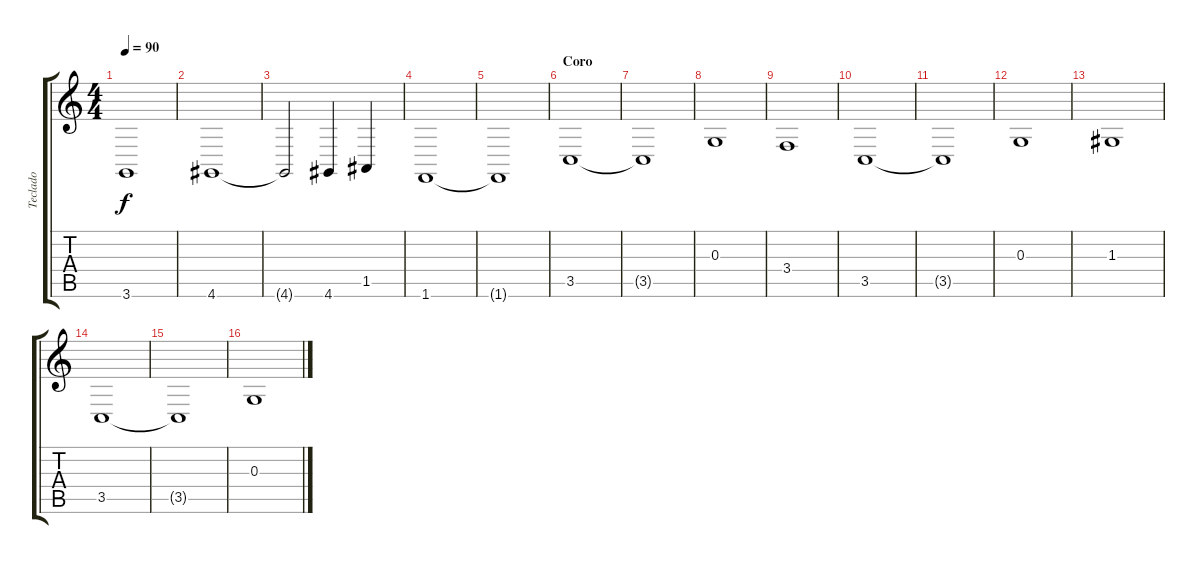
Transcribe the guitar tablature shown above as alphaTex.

\track ("Teclado" "Teclado") {instrument cello}
\staff {score tabs}
\tuning (E4 B3 G3 D3 A2 E2) {hide}
\ts (4 4)
\tempo 90
\clef g2
\ks c
3.6.1{dy f} |
4.6.1 |
4.6{t}.2 4.6.4 1.5.4 |
1.6.1 |
1.6{t}.1 |
\section ("" "Coro")
3.5.1 |
3.5{t}.1 |
0.3.1 |
3.4.1 |
3.5.1 |
3.5{t}.1 |
0.3.1 |
1.3.1 |
3.5.1 |
3.5{t}.1 |
0.3.1
